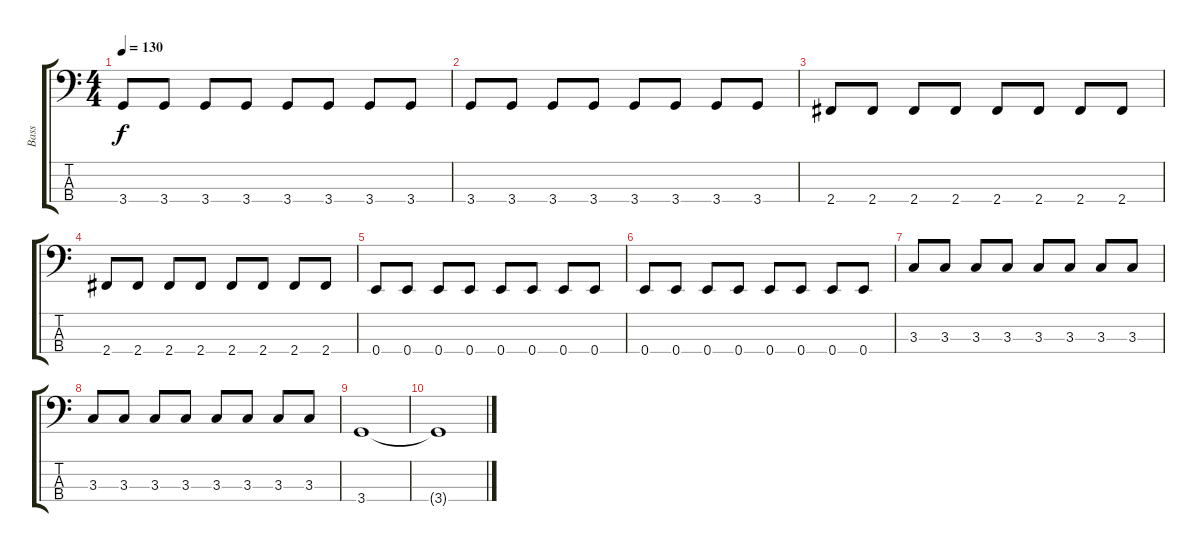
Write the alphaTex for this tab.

\track ("Bass" "Bass") {instrument electricbassfinger}
\staff {score tabs}
\tuning (G2 D2 A1 E1) {hide}
\ts (4 4)
\tempo 130
\clef f4
\ks c
3.4.8{dy f} 3.4.8 3.4.8 3.4.8 3.4.8 3.4.8 3.4.8 3.4.8 |
3.4.8 3.4.8 3.4.8 3.4.8 3.4.8 3.4.8 3.4.8 3.4.8 |
2.4.8 2.4.8 2.4.8 2.4.8 2.4.8 2.4.8 2.4.8 2.4.8 |
2.4.8 2.4.8 2.4.8 2.4.8 2.4.8 2.4.8 2.4.8 2.4.8 |
0.4.8 0.4.8 0.4.8 0.4.8 0.4.8 0.4.8 0.4.8 0.4.8 |
0.4.8 0.4.8 0.4.8 0.4.8 0.4.8 0.4.8 0.4.8 0.4.8 |
3.3.8 3.3.8 3.3.8 3.3.8 3.3.8 3.3.8 3.3.8 3.3.8 |
3.3.8 3.3.8 3.3.8 3.3.8 3.3.8 3.3.8 3.3.8 3.3.8 |
3.4.1 |
3.4{t}.1
